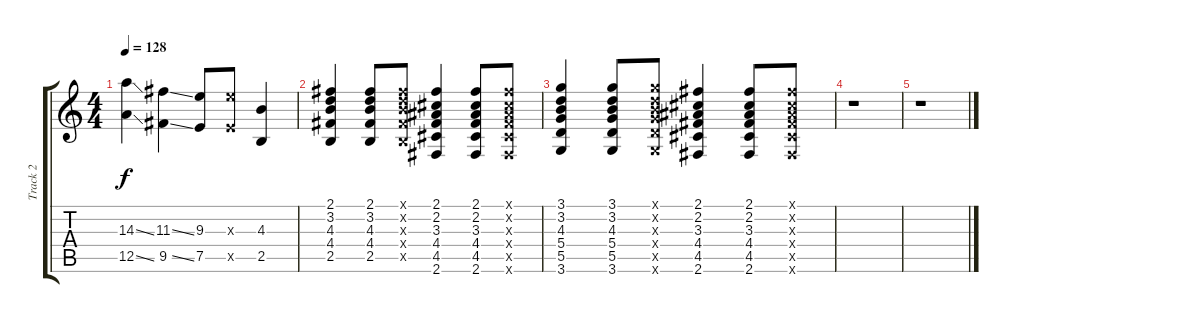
\track ("Track 2" "Track 2") {instrument overdrivenguitar}
\staff {score tabs}
\tuning (E4 B3 G3 D3 A2 E2) {hide}
\ts (4 4)
\tempo 128
\clef g2
\ks c
(14.3{ss} 12.5{ss}).4{dy f} (11.3{ss} 9.5{ss}).4 (9.3 7.5).8 (9.3{x} 7.5{x}).8 (4.3 2.5).4 |
(2.1 3.2 4.3 4.4 2.5).4 (2.1 3.2 4.3 4.4 2.5).8 (2.1{x} 3.2{x} 4.3{x} 4.4{x} 2.5{x}).8 (2.1 2.2 3.3 4.4 4.5 2.6).4 (2.1 2.2 3.3 4.4 4.5 2.6).8 (2.1{x} 2.2{x} 3.3{x} 4.4{x} 4.5{x} 2.6{x}).8 |
(3.1 3.2 4.3 5.4 5.5 3.6).4 (3.1 3.2 4.3 5.4 5.5 3.6).8 (3.1{x} 3.2{x} 4.3{x} 5.4{x} 5.5{x} 3.6{x}).8 (2.1 2.2 3.3 4.4 4.5 2.6).4 (2.1 2.2 3.3 4.4 4.5 2.6).8 (2.1{x} 2.2{x} 3.3{x} 4.4{x} 4.5{x} 2.6{x}).8 |
r.1 |
r.1
